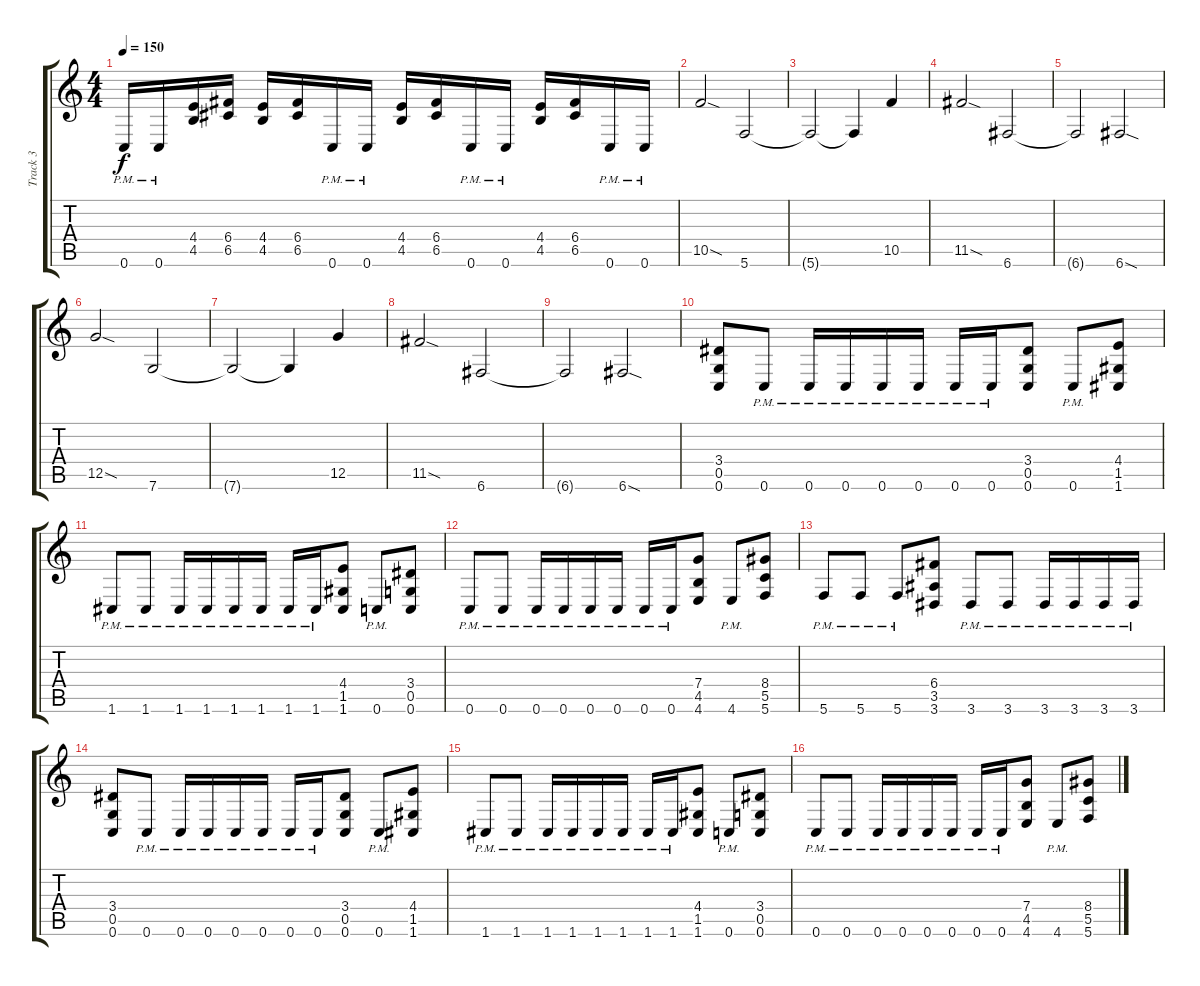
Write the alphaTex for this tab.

\track ("Track 3" "Track 3") {instrument distortionguitar}
\staff {score tabs}
\tuning (D4 A3 F3 C3 G2 C2) {hide}
\ts (4 4)
\tempo 150
\clef g2
\ks c
0.6{pm}.16{dy f} 0.6{pm}.16 (4.4 4.5).16 (6.4 6.5).16 (4.4 4.5).16 (6.4 6.5).16 0.6{pm}.16 0.6{pm}.16 (4.4 4.5).16 (6.4 6.5).16 0.6{pm}.16 0.6{pm}.16 (4.4 4.5).16 (6.4 6.5).16 0.6{pm}.16 0.6{pm}.16 |
10.5{sod}.2 5.6.2 |
5.6{t}.2 5.6{t}.4 10.5.4 |
11.5{sod}.2 6.6.2 |
6.6{t}.2 6.6{sod}.2 |
12.5{sod}.2 7.6.2 |
7.6{t}.2 7.6{t}.4 12.5.4 |
11.5{sod}.2 6.6.2 |
6.6{t}.2 6.6{sod}.2 |
(3.4 0.5 0.6).8 0.6{pm}.8 0.6{pm}.16 0.6{pm}.16 0.6{pm}.16 0.6{pm}.16 0.6{pm}.16 0.6{pm}.16 (3.4 0.5 0.6).8 0.6{pm}.8 (4.4 1.5 1.6).8 |
1.6{pm}.8 1.6{pm}.8 1.6{pm}.16 1.6{pm}.16 1.6{pm}.16 1.6{pm}.16 1.6{pm}.16 1.6{pm}.16 (4.4 1.5 1.6).8 0.6{pm}.8 (3.4 0.5 0.6).8 |
0.6{pm}.8 0.6{pm}.8 0.6{pm}.16 0.6{pm}.16 0.6{pm}.16 0.6{pm}.16 0.6{pm}.16 0.6{pm}.16 (7.4 4.5 4.6).8 4.6{pm}.8 (8.4 5.5 5.6).8 |
5.6{pm}.8 5.6{pm}.8 5.6{pm}.8 (6.4 3.5 3.6).8 3.6{pm}.8 3.6{pm}.8 3.6{pm}.16 3.6{pm}.16 3.6{pm}.16 3.6{pm}.16 |
(3.4 0.5 0.6).8 0.6{pm}.8 0.6{pm}.16 0.6{pm}.16 0.6{pm}.16 0.6{pm}.16 0.6{pm}.16 0.6{pm}.16 (3.4 0.5 0.6).8 0.6{pm}.8 (4.4 1.5 1.6).8 |
1.6{pm}.8 1.6{pm}.8 1.6{pm}.16 1.6{pm}.16 1.6{pm}.16 1.6{pm}.16 1.6{pm}.16 1.6{pm}.16 (4.4 1.5 1.6).8 0.6{pm}.8 (3.4 0.5 0.6).8 |
0.6{pm}.8 0.6{pm}.8 0.6{pm}.16 0.6{pm}.16 0.6{pm}.16 0.6{pm}.16 0.6{pm}.16 0.6{pm}.16 (7.4 4.5 4.6).8 4.6{pm}.8 (8.4 5.5 5.6).8
